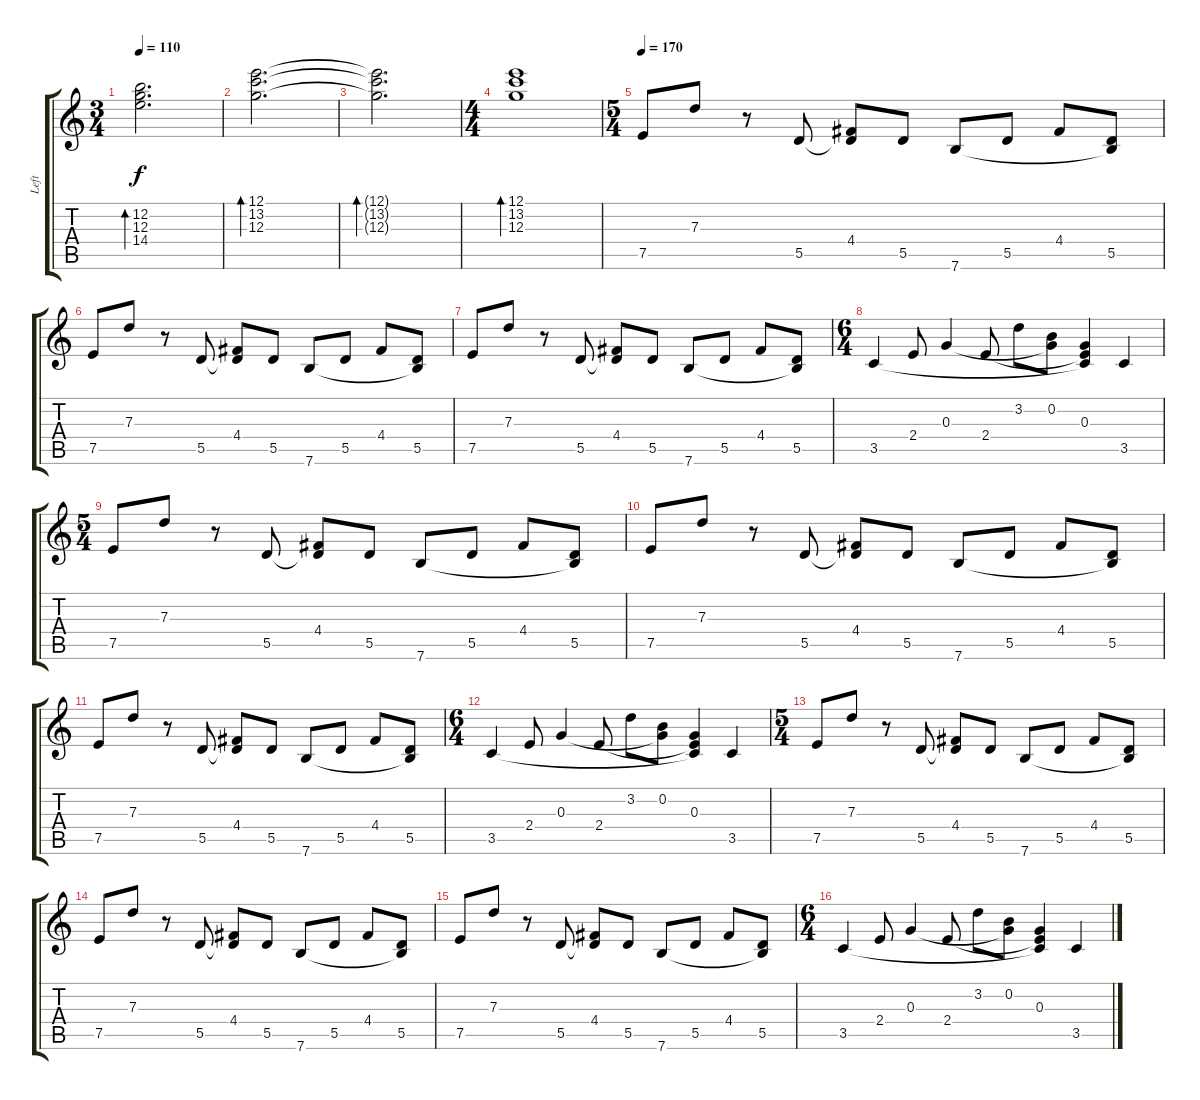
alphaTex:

\track ("Left" "Left") {instrument electricguitarjazz}
\staff {score tabs}
\tuning (E4 B3 G3 D3 A2 E2) {hide}
\ts (3 4)
\tempo 110
\clef g2
\ks c
(12.2 12.3 14.4).2{d bd 240 dy f} |
(12.1 13.2 12.3).2{d bd 240} |
(12.1{t} 13.2{t} 12.3{t}).2{d bd 240} |
\ts (4 4)
(12.1 13.2 12.3).1{bd 240} |
\ts (5 4)
\tempo 170
7.5.8{instrument overdrivenguitar} 7.3.8 r.8 5.5.8 (4.4 5.5{t}).8 5.5.8 7.6.8 5.5.8 4.4.8 (5.5 7.6{t}).8 |
7.5.8 7.3.8 r.8 5.5.8 (4.4 5.5{t}).8 5.5.8 7.6.8 5.5.8 4.4.8 (5.5 7.6{t}).8 |
7.5.8 7.3.8 r.8 5.5.8 (4.4 5.5{t}).8 5.5.8 7.6.8 5.5.8 4.4.8 (5.5 7.6{t}).8 |
\ts (6 4)
3.5.4 2.4.8 0.3.4 2.4.8 3.2.8 (0.2 0.3{t}).8 (0.3 2.4{t} 3.5{t}).4 3.5.4 |
\ts (5 4)
7.5.8 7.3.8 r.8 5.5.8 (4.4 5.5{t}).8 5.5.8 7.6.8 5.5.8 4.4.8 (5.5 7.6{t}).8 |
7.5.8 7.3.8 r.8 5.5.8 (4.4 5.5{t}).8 5.5.8 7.6.8 5.5.8 4.4.8 (5.5 7.6{t}).8 |
7.5.8 7.3.8 r.8 5.5.8 (4.4 5.5{t}).8 5.5.8 7.6.8 5.5.8 4.4.8 (5.5 7.6{t}).8 |
\ts (6 4)
3.5.4 2.4.8 0.3.4 2.4.8 3.2.8 (0.2 0.3{t}).8 (0.3 2.4{t} 3.5{t}).4 3.5.4 |
\ts (5 4)
7.5.8 7.3.8 r.8 5.5.8 (4.4 5.5{t}).8 5.5.8 7.6.8 5.5.8 4.4.8 (5.5 7.6{t}).8 |
7.5.8 7.3.8 r.8 5.5.8 (4.4 5.5{t}).8 5.5.8 7.6.8 5.5.8 4.4.8 (5.5 7.6{t}).8 |
7.5.8 7.3.8 r.8 5.5.8 (4.4 5.5{t}).8 5.5.8 7.6.8 5.5.8 4.4.8 (5.5 7.6{t}).8 |
\ts (6 4)
3.5.4 2.4.8 0.3.4 2.4.8 3.2.8 (0.2 0.3{t}).8 (0.3 2.4{t} 3.5{t}).4 3.5.4
